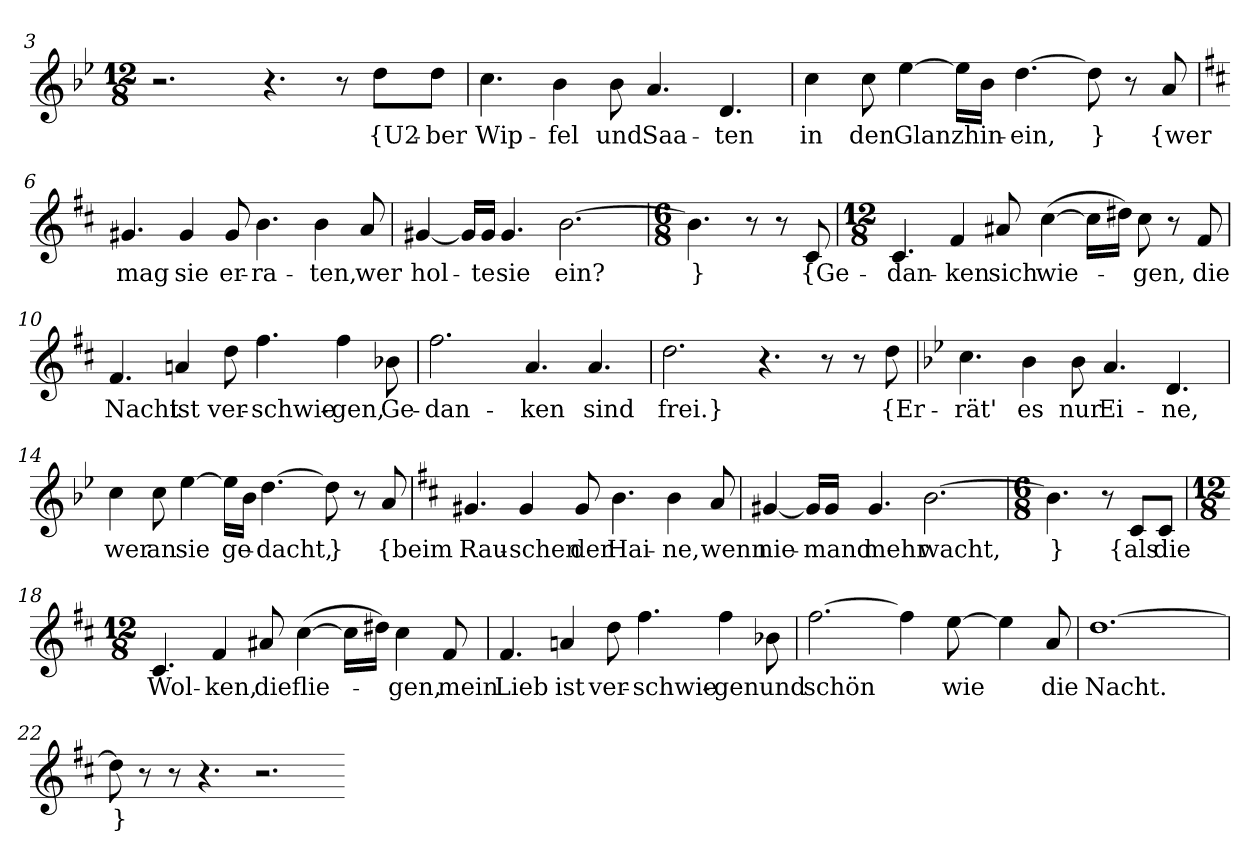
**kern	**text
*part1	*part1
*staff1	*staff1
*clefG2	*
*k[b-e-]	*
*M12/8	*
=3	=3
2.r	.
4.r	.
8r	.
8dd\L	{U2-
8dd\J	-ber
=4	=4
4.cc	Wip-
4b-	-fel
8b-	und
4.a	Saa-
4.d	-ten
=5	=5
4cc	in
8cc	den
[4ee-	Glanz
16ee-\LL]	.
16b-\JJ	hin-
[4.dd	-ein,
8dd]	}
8r	.
8a	{wer
=6	=6
*k[f#c#]	*
4.g#X	mag
4g#	sie
8g#	er-
4.b	-ra-
4b	-ten,
8a	wer
=7	=7
[4g#X	hol-
16g#/LL]	.
16g#/JJ	-te
4.g#	sie
[2.b	ein?
=8	=8
*M6/8	*
4.b]	}
8r	.
8r	.
8c#	{Ge-
=9	=9
*M12/8	*
4.c#	-dan-
4f#	-ken
8a#X	sich
([4cc#	wie-
16cc#\LL]	.
16dd#X\JJ)	.
8cc#	-gen,
8r	.
8f#	die
=10	=10
4.f#	Nacht
4an	ist
8dd	ver-
4.ff#	-schwie-
4ff#	-gen,
8b-X	Ge-
=11	=11
2.ff#	-dan-
4.a	-ken
4.a	sind
=12	=12
2.dd	frei.}
4.r	.
8r	.
8r	.
8dd	{Er-
=13	=13
*k[b-e-]	*
4.cc	-rät'
4b-	es
8b-	nur
4.a	Ei-
4.d	-ne,
=14	=14
4cc	wer
8cc	an
[4ee-	sie
16ee-\LL]	.
16b-\JJ	ge-
[4.dd	-dacht,
8dd]	}
8r	.
8a	{beim
=15	=15
*k[f#c#]	*
4.g#X	Rau-
4g#	-schen
8g#	der
4.b	Hai-
4b	-ne,
8a	wenn
=16	=16
[4g#X	nie-
16g#/LL]	.
16g#/JJ	-mand
4.g#	mehr
[2.b	wacht,
=17	=17
*M6/8	*
4.b]	}
8r	.
8c#/L	{als
8c#/J	die
=18	=18
*M12/8	*
4.c#	Wol-
4f#	-ken,
8a#X	die
([4cc#	flie-
16cc#\LL]	.
16dd#X\JJ)	.
4cc#	-gen,
8f#	mein
=19	=19
4.f#	Lieb
4an	ist
8dd	ver-
4.ff#	-schwie-
4ff#	-gen
8b-X	und
=20	=20
[2.ff#	schön
4ff#]	.
[8ee	wie
4ee]	.
8a	die
=21	=21
[1.dd	Nacht.
=22	=22
8dd]	}
8r	.
8r	.
4.r	.
2.r	.
=-	=-
*-	*-
